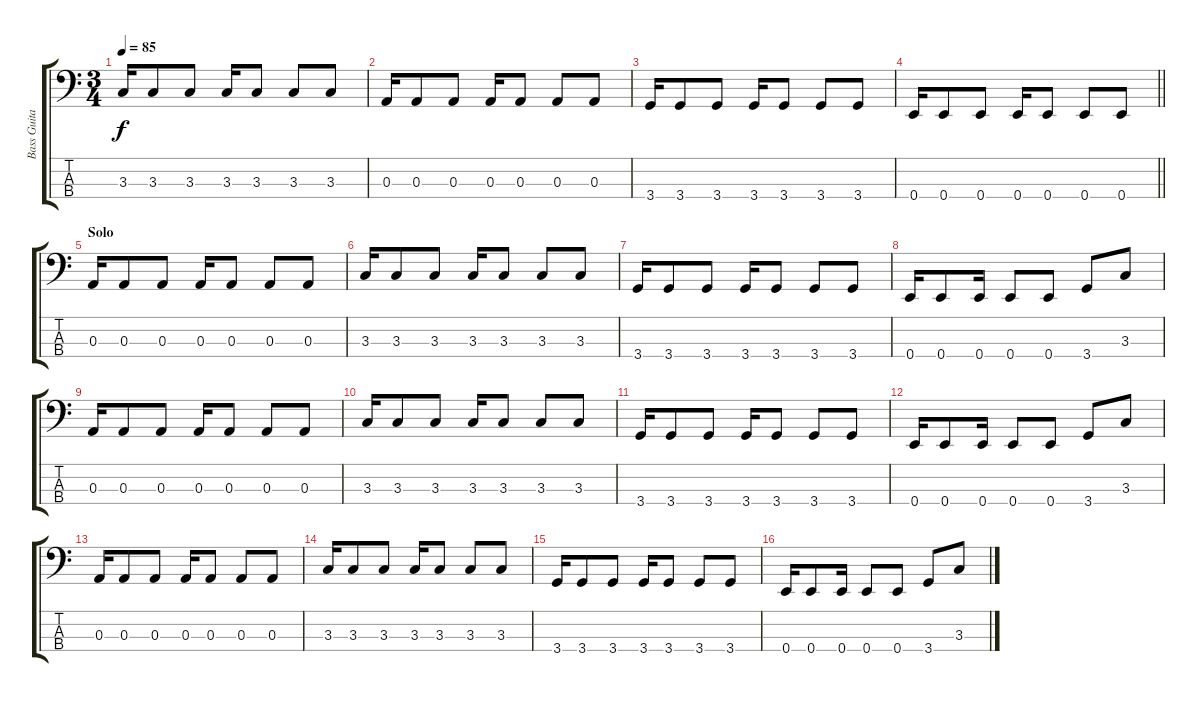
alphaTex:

\track ("Bass Guitar (Sajjad)" "Bass Guita") {instrument electricbassfinger}
\staff {score tabs}
\tuning (G2 D2 A1 E1) {hide}
\ts (3 4)
\tempo 85
\clef f4
\ks c
3.3.16{dy f} 3.3.8 3.3.8 3.3.16 3.3.8 3.3.8 3.3.8 |
0.3.16 0.3.8 0.3.8 0.3.16 0.3.8 0.3.8 0.3.8 |
3.4.16 3.4.8 3.4.8 3.4.16 3.4.8 3.4.8 3.4.8 |
\barLineRight lightlight
0.4.16 0.4.8 0.4.8 0.4.16 0.4.8 0.4.8 0.4.8 |
\section ("" "Solo")
0.3.16 0.3.8 0.3.8 0.3.16 0.3.8 0.3.8 0.3.8 |
3.3.16 3.3.8 3.3.8 3.3.16 3.3.8 3.3.8 3.3.8 |
3.4.16 3.4.8 3.4.8 3.4.16 3.4.8 3.4.8 3.4.8 |
0.4.16 0.4.8 0.4.16 0.4.8 0.4.8 3.4.8 3.3.8 |
0.3.16 0.3.8 0.3.8 0.3.16 0.3.8 0.3.8 0.3.8 |
3.3.16 3.3.8 3.3.8 3.3.16 3.3.8 3.3.8 3.3.8 |
3.4.16 3.4.8 3.4.8 3.4.16 3.4.8 3.4.8 3.4.8 |
0.4.16 0.4.8 0.4.16 0.4.8 0.4.8 3.4.8 3.3.8 |
0.3.16 0.3.8 0.3.8 0.3.16 0.3.8 0.3.8 0.3.8 |
3.3.16 3.3.8 3.3.8 3.3.16 3.3.8 3.3.8 3.3.8 |
3.4.16 3.4.8 3.4.8 3.4.16 3.4.8 3.4.8 3.4.8 |
0.4.16 0.4.8 0.4.16 0.4.8 0.4.8 3.4.8 3.3.8
